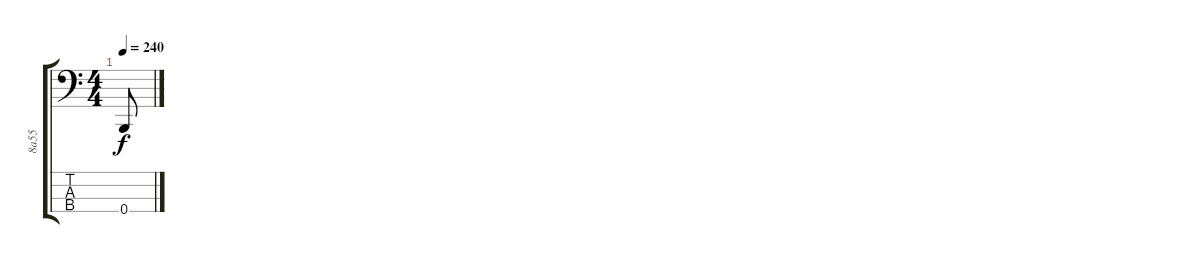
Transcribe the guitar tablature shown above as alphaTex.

\track ("8a55" "8a55") {instrument electricbassfinger}
\staff {score tabs}
\tuning (E2 B1 Gb1 B0) {hide}
\ts (4 4)
\tempo 240
\clef f4
\ks c
0.4.8{dy f}
